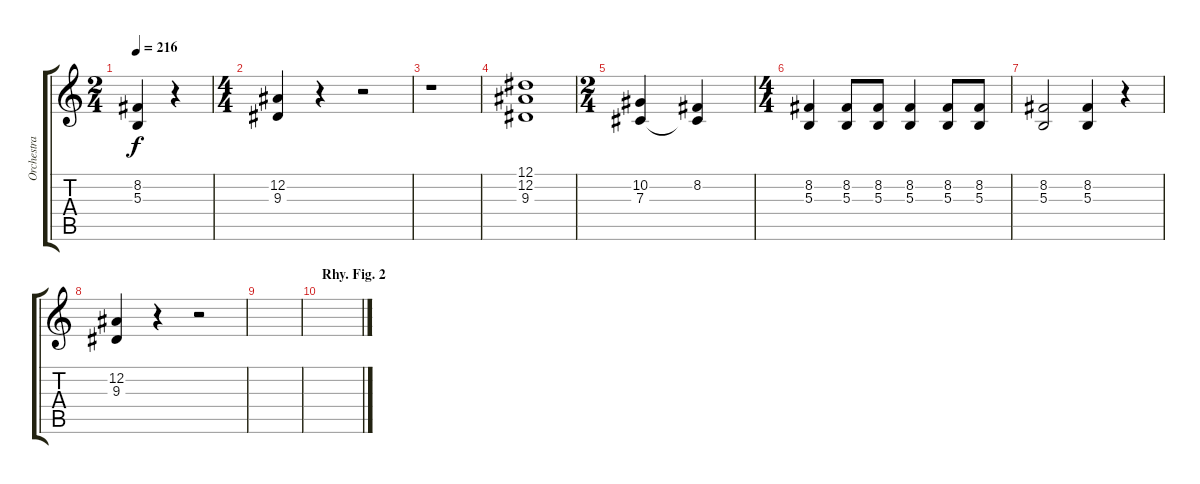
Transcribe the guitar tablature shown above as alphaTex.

\track ("Orchestra (Strings 2)" "Orchestra ") {instrument stringensemble1}
\staff {score tabs}
\tuning (Eb4 Bb3 Gb3 Db3 Ab2 Eb2) {hide}
\ts (2 4)
\tempo 216
\clef g2
\ks c
(8.2 5.3).4{dy f} r.4 |
\ts (4 4)
(12.2 9.3).4 r.4 r.2 |
r.1 |
(12.1 12.2 9.3).1 |
\ts (2 4)
(10.2 7.3).4 (8.2 7.3{t}).4 |
\ts (4 4)
(8.2 5.3).4 (8.2 5.3).8 (8.2 5.3).8 (8.2 5.3).4 (8.2 5.3).8 (8.2 5.3).8 |
(8.2 5.3).2 (8.2 5.3).4 r.4 |
(12.2 9.3).4 r.4 r.2 |
|
\section ("" "Rhy. Fig. 2")
